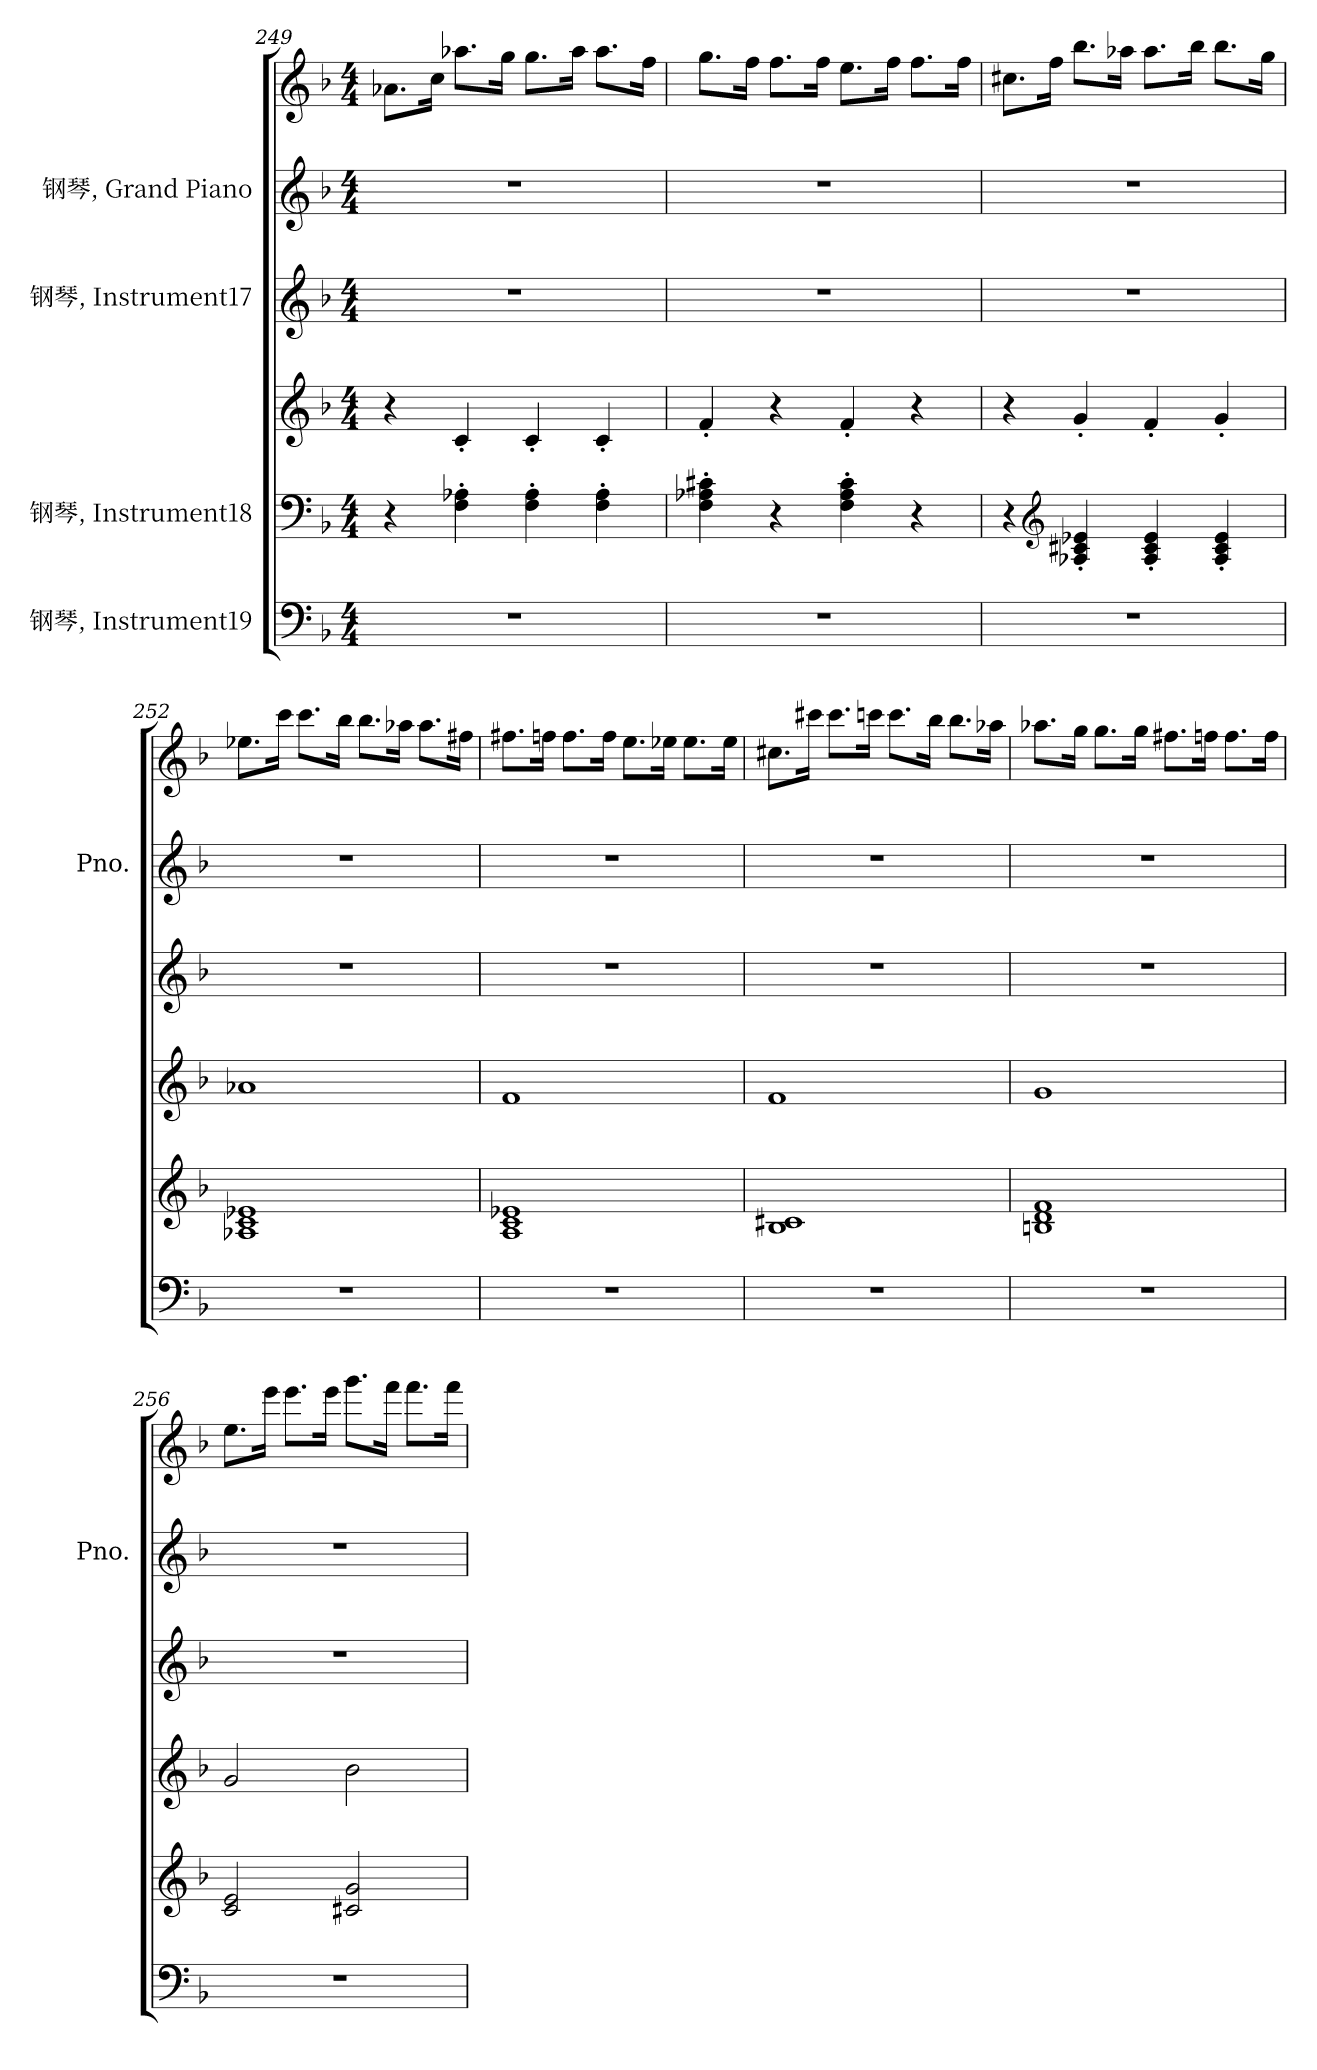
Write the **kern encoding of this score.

**kern	**kern	**kern	**kern	**kern	**kern
*part4	*part3	*part3	*part2	*part1	*part1
*staff6	*staff5	*staff4	*staff3	*staff2	*staff1
*I"钢琴, Instrument19	*I"钢琴, Instrument18	*	*I"钢琴, Instrument17	*I"钢琴, Grand Piano	*
*	*	*	*	*I'Pno.	*
*clefF4	*clefF4	*clefG2	*clefG2	*clefG2	*clefG2
*k[b-]	*k[b-]	*k[b-]	*k[b-]	*k[b-]	*k[b-]
*M4/4	*M4/4	*M4/4	*M4/4	*M4/4	*M4/4
=249	=249	=249	=249	=249	=249
1r	4r	4r	1r	1r	8.a-X\L
.	.	.	.	.	16cc\Jk
.	4F\' 4A-X\'	4c'/	.	.	8.aa-X\L
.	.	.	.	.	16gg\Jk
.	4F\' 4A-\'	4c'/	.	.	8.gg\L
.	.	.	.	.	16aa-\Jk
.	4F\' 4A-\'	4c'/	.	.	8.aa-\L
.	.	.	.	.	16ff\Jk
!!LO:PB:g=z
=250	=250	=250	=250	=250	=250
1r	4F\' 4A-X\' 4c#X\'	4f'/	1r	1r	8.gg\L
.	.	.	.	.	16ff\Jk
.	4r	4r	.	.	8.ff\L
.	.	.	.	.	16ff\Jk
.	4F\' 4A-\' 4c#\'	4f'/	.	.	8.ee\L
.	.	.	.	.	16ff\Jk
.	4r	4r	.	.	8.ff\L
.	.	.	.	.	16ff\Jk
=251	=251	=251	=251	=251	=251
1r	4r	4r	1r	1r	8.cc#X\L
.	.	.	.	.	16ff\Jk
*	*clefG2	*	*	*	*
.	4A-X/' 4c#X/' 4e-X/'	4g'/	.	.	8.bb-\L
.	.	.	.	.	16aa-X\Jk
.	4A-/' 4c#/' 4e-/'	4f'/	.	.	8.aa-\L
.	.	.	.	.	16bb-\Jk
.	4A-/' 4c#/' 4e-/'	4g'/	.	.	8.bb-\L
.	.	.	.	.	16gg\Jk
=252	=252	=252	=252	=252	=252
1r	1A-X 1c 1e-X	1a-X	1r	1r	8.ee-X\L
.	.	.	.	.	16ccc\Jk
.	.	.	.	.	8.ccc\L
.	.	.	.	.	16bb-\Jk
.	.	.	.	.	8.bb-\L
.	.	.	.	.	16aa-X\Jk
.	.	.	.	.	8.aa-\L
.	.	.	.	.	16ff#X\Jk
!!LO:LB:g=z
=253	=253	=253	=253	=253	=253
1r	1A 1c 1e-X	1f	1r	1r	8.ff#X\L
.	.	.	.	.	16ffn\Jk
.	.	.	.	.	8.ff\L
.	.	.	.	.	16ff\Jk
.	.	.	.	.	8.ee\L
.	.	.	.	.	16ee-X\Jk
.	.	.	.	.	8.ee-\L
.	.	.	.	.	16ee-\Jk
=254	=254	=254	=254	=254	=254
1r	1B- 1c#X	1f	1r	1r	8.cc#X\L
.	.	.	.	.	16ccc#X\Jk
.	.	.	.	.	8.ccc#\L
.	.	.	.	.	16cccn\Jk
.	.	.	.	.	8.ccc\L
.	.	.	.	.	16bb-\Jk
.	.	.	.	.	8.bb-\L
.	.	.	.	.	16aa-X\Jk
=255	=255	=255	=255	=255	=255
1r	1Bn 1d 1f	1g	1r	1r	8.aa-X\L
.	.	.	.	.	16gg\Jk
.	.	.	.	.	8.gg\L
.	.	.	.	.	16gg\Jk
.	.	.	.	.	8.ff#X\L
.	.	.	.	.	16ffn\Jk
.	.	.	.	.	8.ff\L
.	.	.	.	.	16ff\Jk
!!LO:PB:g=z
=256	=256	=256	=256	=256	=256
1r	2c/ 2e/	2g/	1r	1r	8.ee\L
.	.	.	.	.	16eee\Jk
.	.	.	.	.	8.eee\L
.	.	.	.	.	16eee\Jk
.	2c#X/ 2g/	2b-\	.	.	8.ggg\L
.	.	.	.	.	16fff\Jk
.	.	.	.	.	8.fff\L
.	.	.	.	.	16fff\Jk
=	=	=	=	=	=
*-	*-	*-	*-	*-	*-
